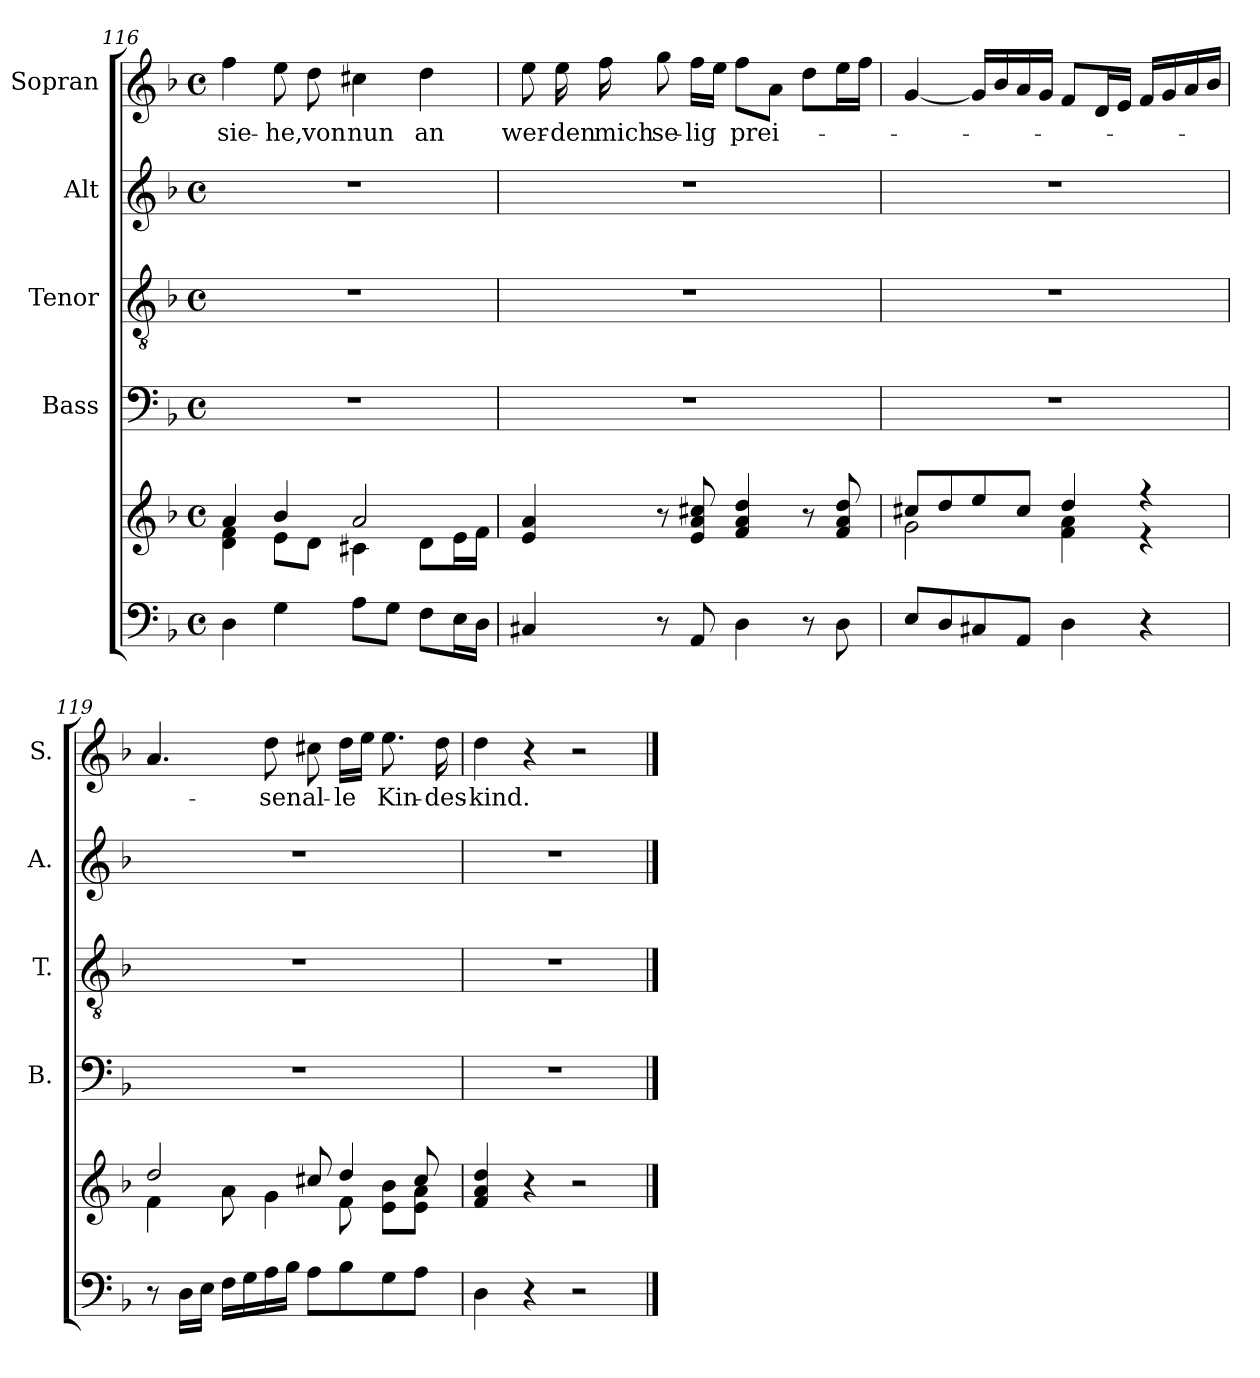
**kern	**kern	**kern	**kern	**kern	**kern	**text
*part5	*part5	*part4	*part3	*part2	*part1	*part1
*staff6	*staff5	*staff4	*staff3	*staff2	*staff1	*staff1
*	*	*I"Bass	*I"Tenor	*I"Alt	*I"Sopran	*
*	*	*I'B.	*I'T.	*I'A.	*I'S.	*
*clefF4	*clefG2	*clefF4	*clefGv2	*clefG2	*clefG2	*
*k[b-]	*k[b-]	*k[b-]	*k[b-]	*k[b-]	*k[b-]	*
*F:	*F:	*F:	*F:	*F:	*F:	*
*M4/4	*M4/4	*M4/4	*M4/4	*M4/4	*M4/4	*
*met(c)	*met(c)	*met(c)	*met(c)	*met(c)	*met(c)	*
=116	=116	=116	=116	=116	=116	=116
*	*^	*	*	*	*	*
!	!	!	!	!	!	!	!LO:LY:b
4D\	4a/	4d\ 4f\	1r	1r	1r	4ff\	sie-
!	!	!	!	!	!	!	!LO:LY:b
4G\	4b-/	8e\L	.	.	.	8ee\	-he,
!	!	!	!	!	!	!	!LO:LY:b
.	.	8d\J	.	.	.	8dd\	von
!	!	!	!	!	!	!	!LO:LY:b
8A\L	2a/	4c#X\	.	.	.	4cc#X\	nun
8G\J	.	.	.	.	.	.	.
!	!	!	!	!	!	!	!LO:LY:b
8F\L	.	8d\L	.	.	.	4dd\	an
16E\L	.	16e\L	.	.	.	.	.
16D\JJ	.	16f\JJ	.	.	.	.	.
!!LO:PB:g=z
=117	=117	=117	=117	=117	=117	=117	=117
!	!	!	!	!	!	!	!LO:LY:b
*	*v	*v	*	*	*	*	*
4C#X/	4e/ 4a/	1r	1r	1r	8ee\	wer-
!	!	!	!	!	!	!LO:LY:b
.	.	.	.	.	16ee\	-den
!	!	!	!	!	!	!LO:LY:b
.	.	.	.	.	16ff\	mich
!	!	!	!	!	!	!LO:LY:b
8r	8r	.	.	.	8gg\	se-
!	!	!	!	!	!	!LO:LY:b
8AA/	8e/ 8a/ 8cc#X/	.	.	.	16ff\LL	-lig
.	.	.	.	.	16ee\JJ	.
!	!	!	!	!	!	!LO:LY:b
4D\	4f/ 4a/ 4dd/	.	.	.	8ff\L	prei-
.	.	.	.	.	8a\J	.
8r	8r	.	.	.	8dd\L	.
8D\	8f/ 8a/ 8dd/	.	.	.	16ee\L	.
.	.	.	.	.	16ff\JJ	.
=118	=118	=118	=118	=118	=118	=118
*	*^	*	*	*	*	*
8E/L	8cc#X/L	2g\	1r	1r	1r	[4g/	.
8D/	8dd/	.	.	.	.	.	.
8C#X/	8ee/	.	.	.	.	16g/LL]	.
.	.	.	.	.	.	16b-/	.
8AA/J	8cc#/J	.	.	.	.	16a/	.
.	.	.	.	.	.	16g/JJ	.
4D\	4dd/	4f\ 4a\	.	.	.	8f/L	.
.	.	.	.	.	.	16d/L	.
.	.	.	.	.	.	16e/JJ	.
4r	4r	4r	.	.	.	16f/LL	.
.	.	.	.	.	.	16g/	.
.	.	.	.	.	.	16a/	.
.	.	.	.	.	.	16b-/JJ	.
=119	=119	=119	=119	=119	=119	=119	=119
8r	2dd/	4f\	1r	1r	1r	4.a/	.
16D\LL	.	.	.	.	.	.	.
16E\JJ	.	.	.	.	.	.	.
16F\LL	.	8a\	.	.	.	.	.
16G\	.	.	.	.	.	.	.
!	!	!	!	!	!	!	!LO:LY:b
16A\	.	4g\	.	.	.	8dd\	-sen
16B-\JJ	.	.	.	.	.	.	.
!	!	!	!	!	!	!	!LO:LY:b
8A\L	8cc#X/	.	.	.	.	8cc#X\	al-
!	!	!	!	!	!	!	!LO:LY:b
8B-\	4dd/	8f\	.	.	.	16dd\LL	-le
.	.	.	.	.	.	16ee\JJ	.
!	!	!	!	!	!	!	!LO:LY:b
8G\	.	8e\ 8b-\L	.	.	.	8.ee\	Kin-
8A\J	8cc#/	8e\ 8a\J	.	.	.	.	.
!	!	!	!	!	!	!	!LO:LY:b
.	.	.	.	.	.	16dd\	-des-
*	*v	*v	*	*	*	*	*
=120	=120	=120	=120	=120	=120	=120
!	!	!	!	!	!	!LO:LY:b
4D\	4f/ 4a/ 4dd/	1r	1r	1r	4dd\	-kind.
4r	4r	.	.	.	4r	.
2r	2r	.	.	.	2r	.
==	==	==	==	==	==	==
*-	*-	*-	*-	*-	*-	*-
